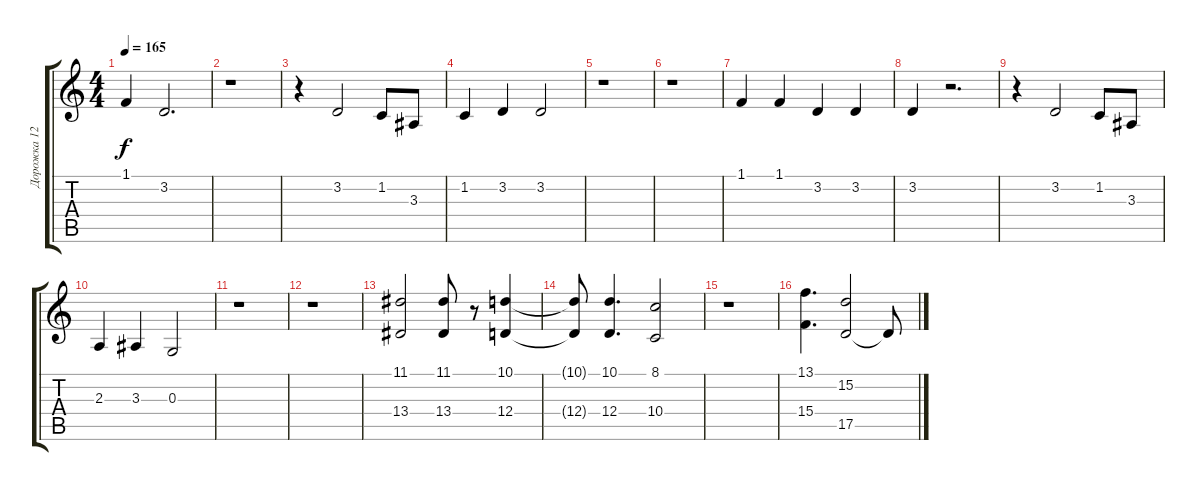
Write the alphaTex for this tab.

\track ("Дорожка 12" "Дорожка 12") {instrument fx5brightness}
\staff {score tabs}
\tuning (E4 B3 G3 D3 A2 E2) {hide}
\ts (4 4)
\tempo 165
\clef g2
\ks c
1.1.4{dy f} 3.2.2{d} |
r.1 |
r.4 3.2.2 1.2.8 3.3.8 |
1.2.4 3.2.4 3.2.2 |
r.1 |
r.1 |
1.1.4 1.1.4 3.2.4 3.2.4 |
3.2.4 r.2{d} |
r.4 3.2.2 1.2.8 3.3.8 |
2.3.4 3.3.4 0.3.2 |
r.1 |
r.1 |
(11.1 13.4).2 (11.1 13.4).8 r.8 (10.1 12.4).4 |
(10.1{t} 12.4{t}).8 (10.1 12.4).4{d} (8.1 10.4).2 |
r.1 |
(13.1 15.4).4{d} (15.2 17.5).2 17.5{t}.8
